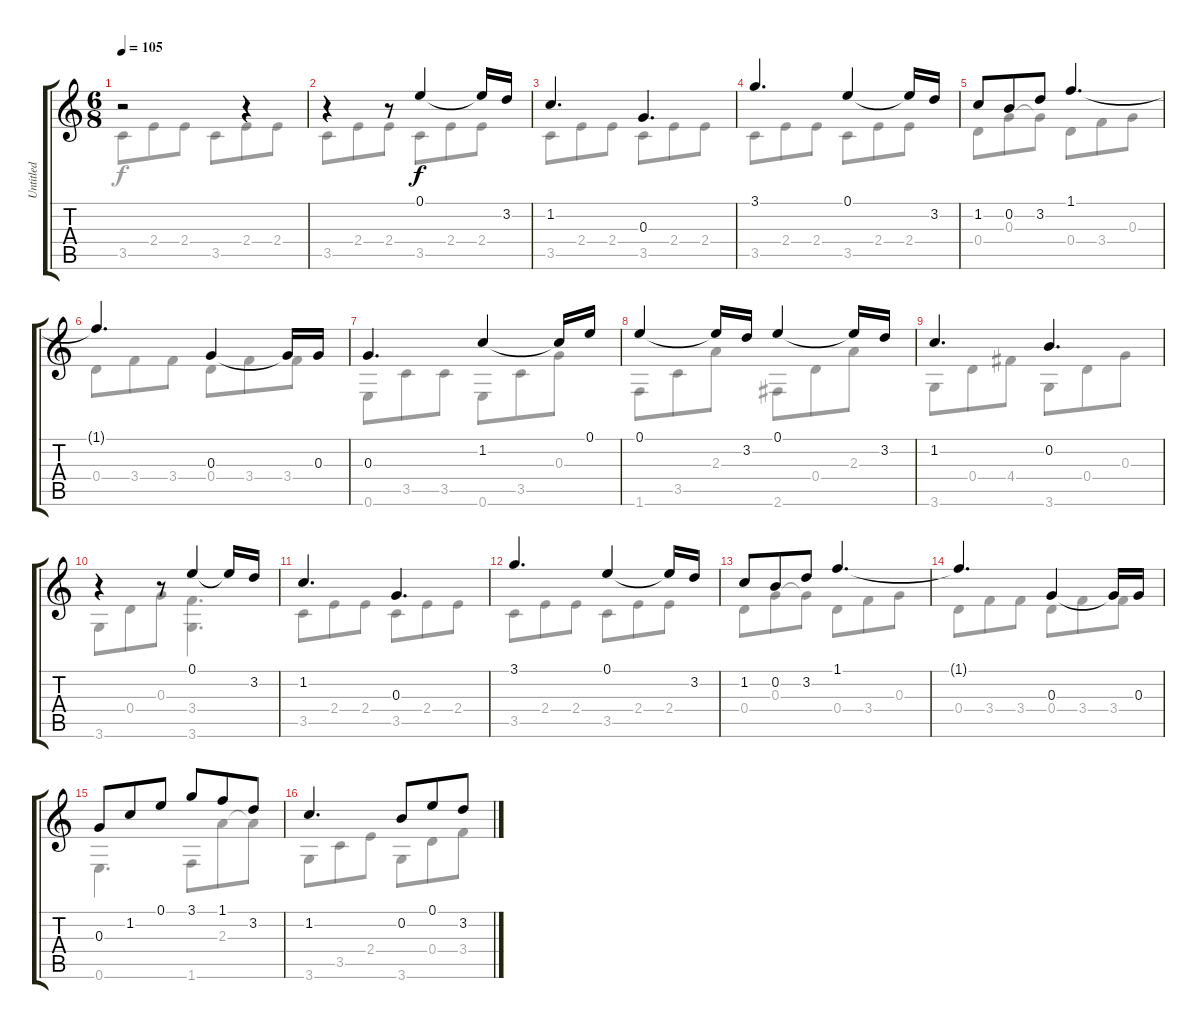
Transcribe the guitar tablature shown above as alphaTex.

\track ("Untitled" "Untitled") {instrument acousticguitarnylon}
\staff {score tabs}
\tuning (E4 B3 G3 D3 A2 E2) {hide}
\voice
\ts (6 8)
\tempo 105
\clef g2
\ks c
r.2{dy f instrument acousticguitarnylon} r.4 |
r.4 r.8 0.1.4 0.1{t}.16 3.2.16 |
1.2.4{d} 0.3.4{d} |
3.1.4{d} 0.1.4 0.1{t}.16 3.2.16 |
1.2.8 0.2.8 3.2.8 1.1.4{d} |
1.1{t}.4{d} 0.3.4 0.3{t}.16 0.3.16 |
0.3.4{d} 1.2.4 1.2{t}.16 0.1.16 |
0.1.4 0.1{t}.16 3.2.16 0.1.4 0.1{t}.16 3.2.16 |
1.2.4{d} 0.2.4{d} |
r.4 r.8 0.1.4 0.1{t}.16 3.2.16 |
1.2.4{d} 0.3.4{d} |
3.1.4{d} 0.1.4 0.1{t}.16 3.2.16 |
1.2.8 0.2.8 3.2.8 1.1.4{d} |
1.1{t}.4{d} 0.3.4 0.3{t}.16 0.3.16 |
0.3.8 1.2.8 0.1.8 3.1.8 1.1.8 3.2.8 |
1.2.4{d} 0.2.8 0.1.8 3.2.8
\voice
\clef g2
\ottava regular
\simile none
\ks c
3.5.8{dy f} 2.4.8 2.4.8 3.5.8 2.4.8 2.4.8 |
3.5.8 2.4.8 2.4.8 3.5.8 2.4.8 2.4.8 |
3.5.8 2.4.8 2.4.8 3.5.8 2.4.8 2.4.8 |
3.5.8 2.4.8 2.4.8 3.5.8 2.4.8 2.4.8 |
0.4.8 0.3.8 0.3{t}.8 0.4.8 3.4.8 0.3.8 |
0.4.8 3.4.8 3.4.8 0.4.8 3.4.8 3.4.8 |
0.6.8 3.5.8 3.5.8 0.6.8 3.5.8 0.3.8 |
1.6.8 3.5.8 2.3.8 2.6.8 0.4.8 2.3.8 |
3.6.8 0.4.8 4.4.8 3.6.8 0.4.8 0.3.8 |
3.6.8 0.4.8 0.3.8 (3.4 3.6).4{d} |
3.5.8 2.4.8 2.4.8 3.5.8 2.4.8 2.4.8 |
3.5.8 2.4.8 2.4.8 3.5.8 2.4.8 2.4.8 |
0.4.8 0.3.8 0.3{t}.8 0.4.8 3.4.8 0.3.8 |
0.4.8 3.4.8 3.4.8 0.4.8 3.4.8 3.4.8 |
0.6.4{d} 1.6.8 2.3.8 2.3{t}.8 |
3.6.8 3.5.8 2.4.8 3.6.8 0.4.8 3.4.8
